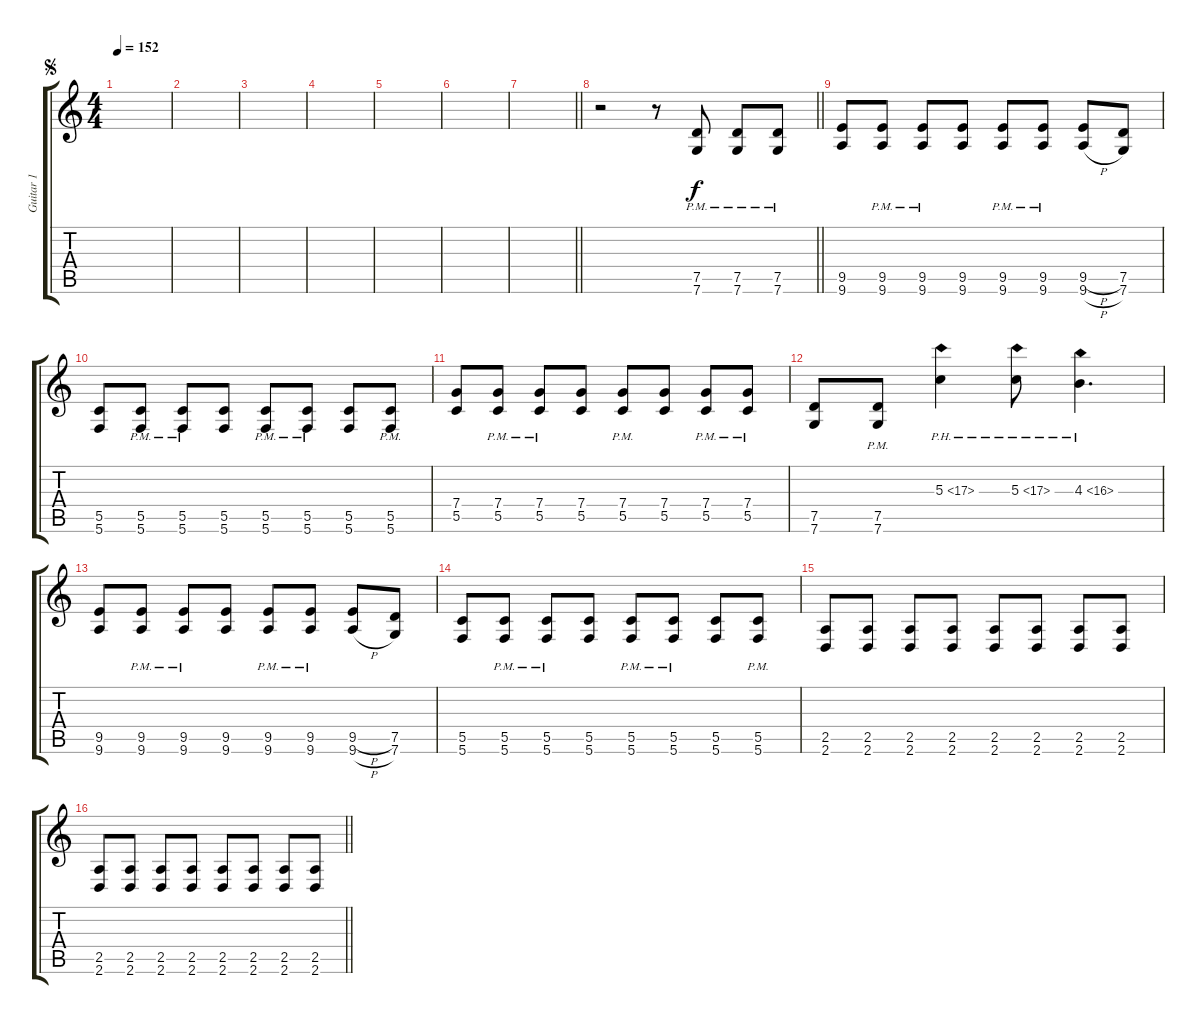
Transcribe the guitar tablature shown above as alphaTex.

\track ("Guitar 1" "Guitar 1") {instrument overdrivenguitar}
\staff {score tabs}
\tuning (E4 C4 G3 C3 G2 C2) {hide}
\ts (4 4)
\jump segno
\tempo 152
\clef g2
\ks c
|
|
|
|
|
|
\barLineRight lightlight
|
\barLineRight lightlight
r.2 r.8 (7.5{pm} 7.6{pm}).8 (7.5{pm} 7.6{pm}).8 (7.5{pm} 7.6{pm}).8 |
(9.5 9.6).8 (9.5{pm} 9.6{pm}).8 (9.5{pm} 9.6{pm}).8 (9.5 9.6).8 (9.5{pm} 9.6{pm}).8 (9.5{pm} 9.6{pm}).8 (9.5{h} 9.6{h}).8 (7.5 7.6).8 |
(5.5 5.6).8 (5.5{pm} 5.6{pm}).8 (5.5{pm} 5.6{pm}).8 (5.5 5.6).8 (5.5{pm} 5.6{pm}).8 (5.5{pm} 5.6{pm}).8 (5.5 5.6).8 (5.5{pm} 5.6{pm}).8 |
(7.4 5.5).8 (7.4{pm} 5.5{pm}).8 (7.4{pm} 5.5{pm}).8 (7.4 5.5).8 (7.4{pm} 5.5{pm}).8 (7.4 5.5).8 (7.4{pm} 5.5{pm}).8 (7.4{pm} 5.5{pm}).8 |
(7.5 7.6).8 (7.5 7.6{pm}).8 5.3{ph 12}.4 5.3{ph 12}.8 4.3{ph 12}.4{d} |
(9.5 9.6).8 (9.5{pm} 9.6{pm}).8 (9.5{pm} 9.6{pm}).8 (9.5 9.6).8 (9.5{pm} 9.6{pm}).8 (9.5{pm} 9.6{pm}).8 (9.5{h} 9.6{h}).8 (7.5 7.6).8 |
(5.5 5.6).8 (5.5{pm} 5.6{pm}).8 (5.5{pm} 5.6{pm}).8 (5.5 5.6).8 (5.5{pm} 5.6{pm}).8 (5.5{pm} 5.6{pm}).8 (5.5 5.6).8 (5.5{pm} 5.6{pm}).8 |
(2.5 2.6).8 (2.5 2.6).8 (2.5 2.6).8 (2.5 2.6).8 (2.5 2.6).8 (2.5 2.6).8 (2.5 2.6).8 (2.5 2.6).8 |
\barLineRight lightlight
(2.5 2.6).8 (2.5 2.6).8 (2.5 2.6).8 (2.5 2.6).8 (2.5 2.6).8 (2.5 2.6).8 (2.5 2.6).8 (2.5 2.6).8
